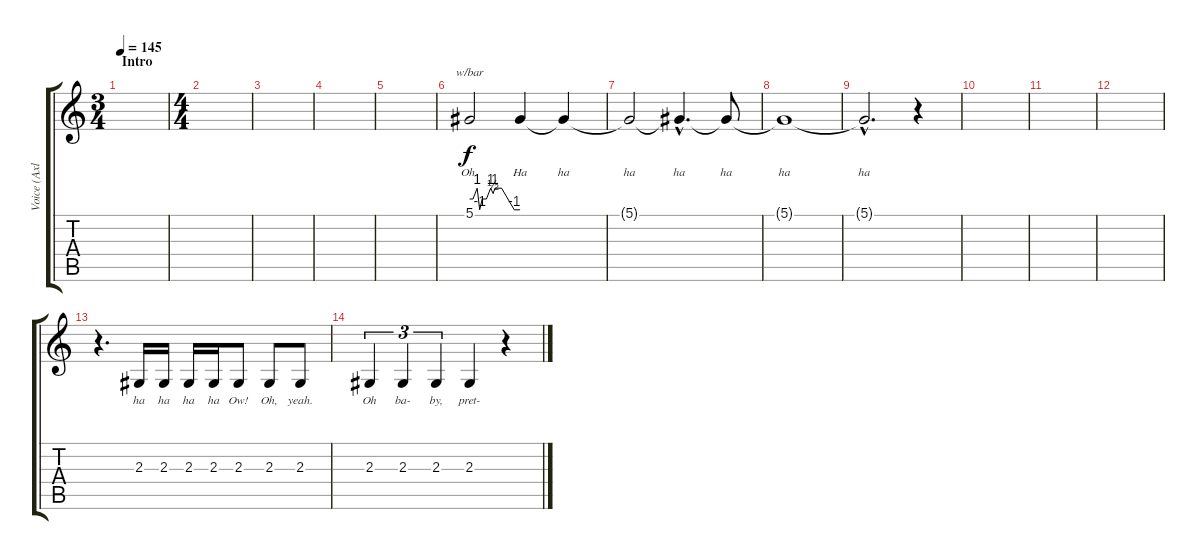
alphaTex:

\track ("Voice (Axl)" "Voice (Axl") {instrument lead2sawtooth}
\staff {score tabs}
\tuning (Eb4 Bb3 Gb3 Db3 Ab2 Eb2) {hide}
\ts (3 4)
\section ("" "Intro")
\tempo 145
\clef g2
\ks c
|
\ts (4 4)
|
|
|
|
5.1.2{tbe (custom default 0 0 4 0 9 4 12 -4 15 0 20 0 25 4 28 2 30 4 38 4 53 -4 60 -4) lyrics (0 "Oh.") lyrics (1 "") lyrics (2 "") lyrics (3 "") lyrics (4 "")} 5.1{t}.4{lyrics (0 "Ha") lyrics (1 "") lyrics (2 "") lyrics (3 "") lyrics (4 "")} 5.1{t}.4{lyrics (0 "ha") lyrics (1 "") lyrics (2 "") lyrics (3 "") lyrics (4 "")} |
5.1{t}.2{lyrics (0 "ha") lyrics (1 "") lyrics (2 "") lyrics (3 "") lyrics (4 "")} 5.1{hac t}.4{d lyrics (0 "ha") lyrics (1 "") lyrics (2 "") lyrics (3 "") lyrics (4 "")} 5.1{t}.8{lyrics (0 "ha") lyrics (1 "") lyrics (2 "") lyrics (3 "") lyrics (4 "")} |
5.1{t}.1{lyrics (0 "ha") lyrics (1 "") lyrics (2 "") lyrics (3 "") lyrics (4 "")} |
5.1{hac t}.2{d lyrics (0 "ha") lyrics (1 "") lyrics (2 "") lyrics (3 "") lyrics (4 "")} r.4 |
|
|
|
r.4{d} 2.3.16{lyrics (0 "ha") lyrics (1 "") lyrics (2 "") lyrics (3 "") lyrics (4 "")} 2.3.16{lyrics (0 "ha") lyrics (1 "") lyrics (2 "") lyrics (3 "") lyrics (4 "")} 2.3.16{lyrics (0 "ha") lyrics (1 "") lyrics (2 "") lyrics (3 "") lyrics (4 "")} 2.3.16{lyrics (0 "ha") lyrics (1 "") lyrics (2 "") lyrics (3 "") lyrics (4 "")} 2.3.8{lyrics (0 "Ow!") lyrics (1 "") lyrics (2 "") lyrics (3 "") lyrics (4 "")} 2.3.8{lyrics (0 "Oh,") lyrics (1 "") lyrics (2 "") lyrics (3 "") lyrics (4 "")} 2.3.8{lyrics (0 "yeah.") lyrics (1 "") lyrics (2 "") lyrics (3 "") lyrics (4 "")} |
2.3.4{tu (3 2) lyrics (0 "Oh") lyrics (1 "") lyrics (2 "") lyrics (3 "") lyrics (4 "")} 2.3.4{tu (3 2) lyrics (0 "ba-") lyrics (1 "") lyrics (2 "") lyrics (3 "") lyrics (4 "")} 2.3.4{tu (3 2) lyrics (0 "by,") lyrics (1 "") lyrics (2 "") lyrics (3 "") lyrics (4 "")} 2.3.4{lyrics (0 "pret-") lyrics (1 "") lyrics (2 "") lyrics (3 "") lyrics (4 "")} r.4
